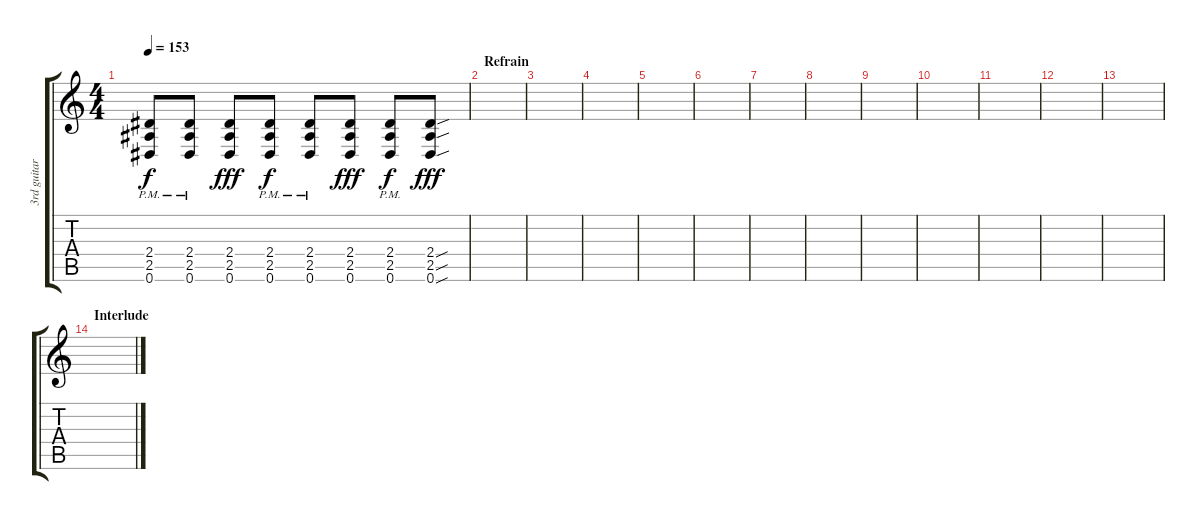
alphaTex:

\track ("3rd guitar" "3rd guitar") {instrument overdrivenguitar}
\staff {score tabs}
\tuning (Eb4 Bb3 Gb3 Db3 Ab2 Eb2) {hide}
\ts (4 4)
\tempo 153
\clef g2
\ks c
(2.4{pm} 2.5{pm} 0.6{pm}).8{dy f} (2.4{pm} 2.5{pm} 0.6{pm}).8 (2.4 2.5 0.6).8{dy fff} (2.4{pm} 2.5{pm} 0.6{pm}).8{dy f} (2.4{pm} 2.5{pm} 0.6{pm}).8 (2.4 2.5 0.6).8{dy fff} (2.4{pm} 2.5{pm} 0.6{pm}).8{dy f} (2.4{sou} 2.5{sou} 0.6{sou}).8{dy fff} |
\section ("" "Refrain")
|
|
|
|
|
|
|
|
|
|
|
|
\section ("" "Interlude")
